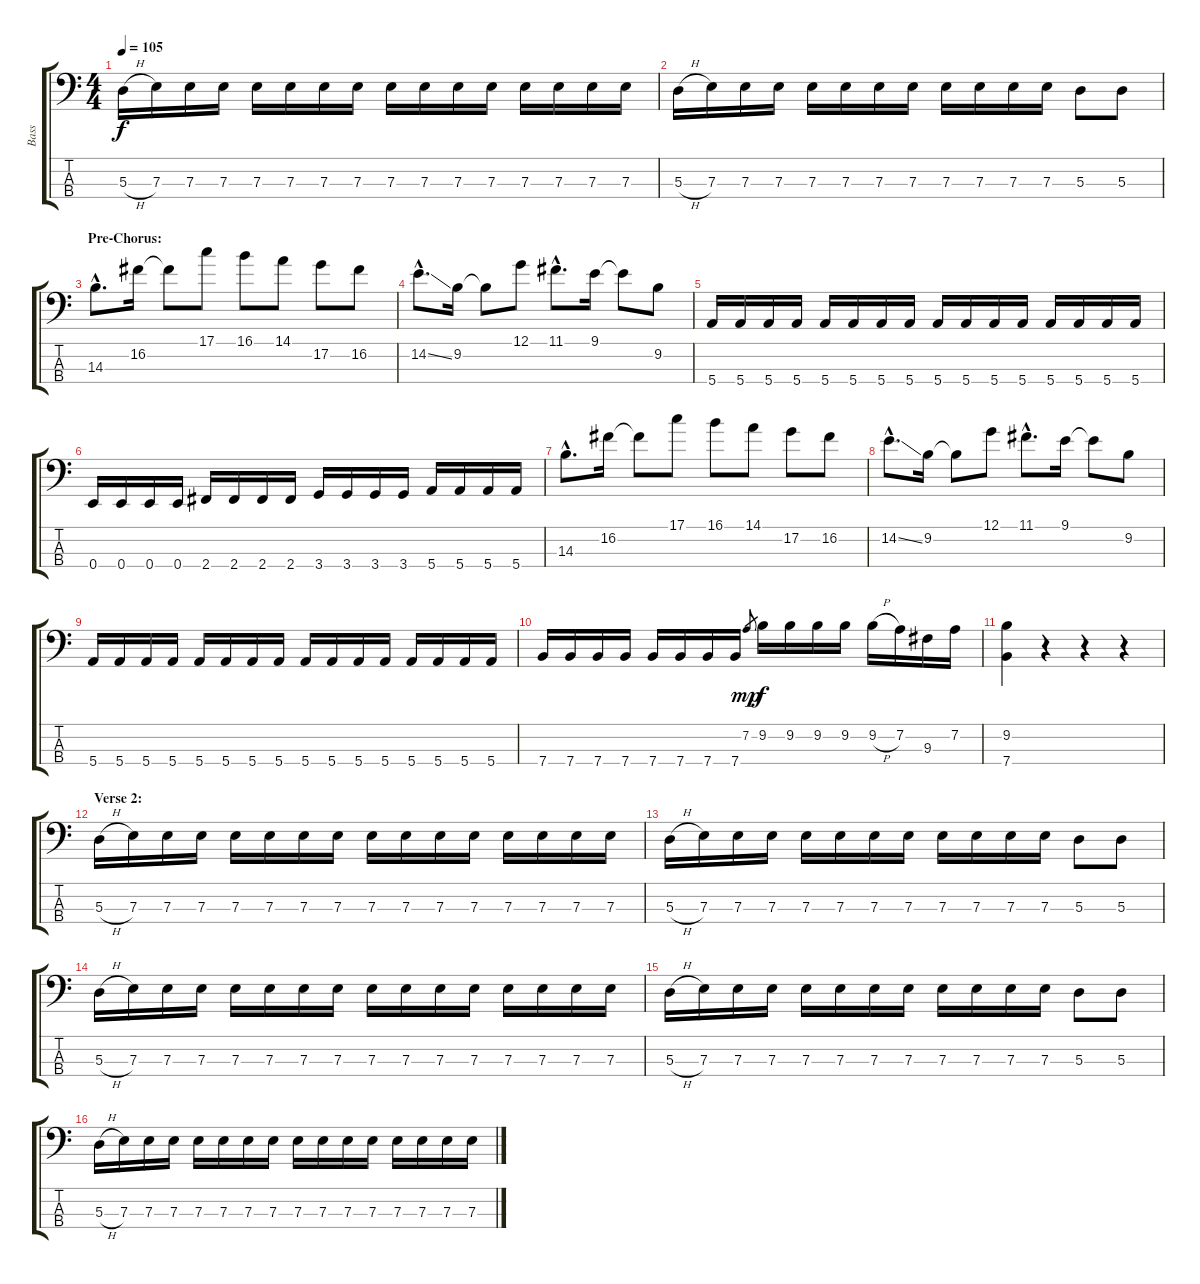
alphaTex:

\track ("Bass" "Bass") {instrument electricbasspick}
\staff {score tabs}
\tuning (G2 D2 A1 E1) {hide}
\ts (4 4)
\tempo 105
\clef f4
\ks c
5.3{h}.16{dy f} 7.3.16 7.3.16 7.3.16 7.3.16 7.3.16 7.3.16 7.3.16 7.3.16 7.3.16 7.3.16 7.3.16 7.3.16 7.3.16 7.3.16 7.3.16 |
5.3{h}.16 7.3.16 7.3.16 7.3.16 7.3.16 7.3.16 7.3.16 7.3.16 7.3.16 7.3.16 7.3.16 7.3.16 5.3.8 5.3.8 |
\section ("" "Pre-Chorus:")
14.3{hac}.8{d} 16.2.16 16.2{t}.8 17.1.8 16.1.8 14.1.8 17.2.8 16.2.8 |
14.2{ss hac}.8{d} 9.2.16 9.2{t}.8 12.1.8 11.1{hac}.8{d} 9.1.16 9.1{t}.8 9.2.8 |
5.4.16 5.4.16 5.4.16 5.4.16 5.4.16 5.4.16 5.4.16 5.4.16 5.4.16 5.4.16 5.4.16 5.4.16 5.4.16 5.4.16 5.4.16 5.4.16 |
0.4.16 0.4.16 0.4.16 0.4.16 2.4.16 2.4.16 2.4.16 2.4.16 3.4.16 3.4.16 3.4.16 3.4.16 5.4.16 5.4.16 5.4.16 5.4.16 |
14.3{hac}.8{d} 16.2.16 16.2{t}.8 17.1.8 16.1.8 14.1.8 17.2.8 16.2.8 |
14.2{ss hac}.8{d} 9.2.16 9.2{t}.8 12.1.8 11.1{hac}.8{d} 9.1.16 9.1{t}.8 9.2.8 |
5.4.16 5.4.16 5.4.16 5.4.16 5.4.16 5.4.16 5.4.16 5.4.16 5.4.16 5.4.16 5.4.16 5.4.16 5.4.16 5.4.16 5.4.16 5.4.16 |
7.4.16 7.4.16 7.4.16 7.4.16 7.4.16 7.4.16 7.4.16 7.4.16 7.2.8{gr dy mp} 9.2.16{dy f} 9.2.16 9.2.16 9.2.16 9.2{h}.16 7.2.16 9.3.16 7.2.16 |
(9.2 7.4).4 r.4 r.4 r.4 |
\section ("" "Verse 2:")
5.3{h}.16 7.3.16 7.3.16 7.3.16 7.3.16 7.3.16 7.3.16 7.3.16 7.3.16 7.3.16 7.3.16 7.3.16 7.3.16 7.3.16 7.3.16 7.3.16 |
5.3{h}.16 7.3.16 7.3.16 7.3.16 7.3.16 7.3.16 7.3.16 7.3.16 7.3.16 7.3.16 7.3.16 7.3.16 5.3.8 5.3.8 |
5.3{h}.16 7.3.16 7.3.16 7.3.16 7.3.16 7.3.16 7.3.16 7.3.16 7.3.16 7.3.16 7.3.16 7.3.16 7.3.16 7.3.16 7.3.16 7.3.16 |
5.3{h}.16 7.3.16 7.3.16 7.3.16 7.3.16 7.3.16 7.3.16 7.3.16 7.3.16 7.3.16 7.3.16 7.3.16 5.3.8 5.3.8 |
5.3{h}.16 7.3.16 7.3.16 7.3.16 7.3.16 7.3.16 7.3.16 7.3.16 7.3.16 7.3.16 7.3.16 7.3.16 7.3.16 7.3.16 7.3.16 7.3.16
